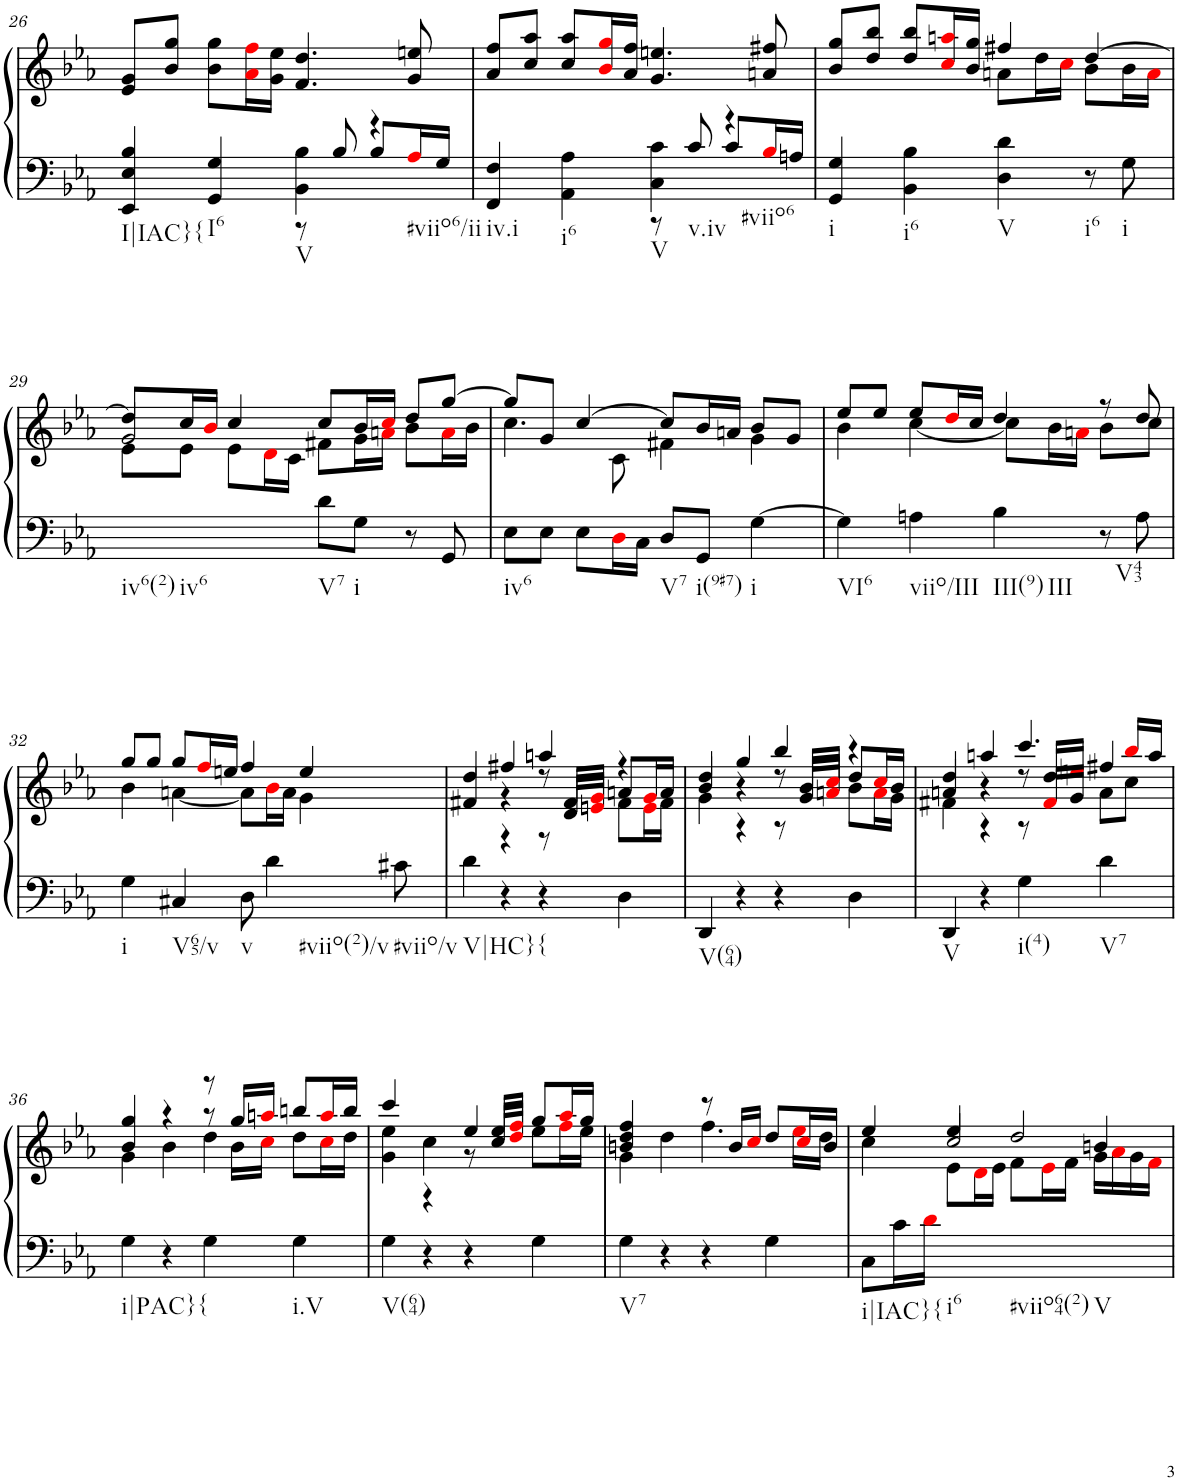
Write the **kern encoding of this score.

**kern	**kern
*part1	*part1
*staff2	*staff1
*I"Piano	*
*I'Pno.	*
!!LO:PB:g=z
*clefF4	*clefG2
*k[b-e-a-]	*k[b-e-a-]
*M4/4	*M4/4
*met(c)	*met(c)
=26	=26
*^	*
!LO:TX:b:t=I|IAC}{	!	!
4EE-/ 4E-/ 4B-/	2ryy	8e-/ 8g/L
.	.	8b-/ 8gg/J
!LO:TX:b:t=I6	!	!
4GG/ 4G/	.	8b-\ 8gg\L
.	.	16a-i\ 16ffi\L
.	.	16g\ 16ee-\JJ
!LO:TX:b:t=V	!	!
4BB-\ 4B-\	8r	4.f/ 4.dd/
.	8B-/	.
!LO:TX:b:t=#viio6/ii	!	!
4r	8B-/L	.
.	16A-i/L	8g/ 8een/
.	16G/JJ	.
=27	=27	=27
!LO:TX:b:t=iv.i	!	!
4FF/ 4F/	2ryy	8a-/ 8ff/L
.	.	8cc/ 8aa-/J
!LO:TX:b:t=i6	!	!
4AA-\ 4A-\	.	8cc/ 8aa-/L
.	.	16b-i/ 16ggi/L
.	.	16a-/ 16ff/JJ
!LO:TX:b:t=V	!	!
!LO:TX:b:t=v.iv	!	!
4C\ 4c\	8r	4.g/ 4.een/
.	8c/	.
!LO:TX:b:t=#viio6	!	!
4r	8c/L	.
.	16B-i/L	8an/ 8ff#X/
.	16An/JJ	.
=28	=28	=28
*	*	*^
!LO:TX:b:t=i	!	!	!
*v	*v	*	*
4GG/ 4G/	8b-/ 8gg/L	2ryy
.	8dd/ 8bb-/J	.
!LO:TX:b:t=i6	!	!
4BB-\ 4B-\	8dd/ 8bb-/L	.
.	16cci/ 16aani/L	.
.	16b-/ 16gg/JJ	.
!LO:TX:b:t=V	!	!
4D\ 4d\	4ff#X/	8an\L
.	.	16dd\L
.	.	16cci\JJ
!LO:TX:b:t=i6	!	!
8r	[4dd/	8b-\L
!LO:TX:b:t=i	!	!
8G\	.	16b-\L
.	.	16ai\JJ
!!LO:LB:g=z
=29	=29	=29
*	*	*^
!LO:TX:b:t=iv6(2)	!	!	!
8ryy	8dd/L]	2g/	8e-\L
!LO:TX:b:t=iv6	!	!	!
4.ryy	16cc/L	.	8e-\J
.	16b-i/JJ	.	.
.	4cc/	.	8e-\L
.	.	.	16di\L
.	.	.	16c\JJ
!LO:TX:b:t=V7	!	!	!
8d\L	8cc/L	8f#X\L	2ryy
!LO:TX:b:t=i	!	!	!
8G\J	16b-/L	16g\L	.
.	16cci/JJ	16ani\JJ	.
8r	8dd/L	8b-\L	.
8GG/	[8gg/J	16ai\L	.
.	.	16b-\JJ	.
*	*	*v	*v
=30	=30	=30
!LO:TX:b:t=iv6	!	!
8E-\L	8gg/L]	4.cc\
8E-\J	8g/J	.
8E-\L	[4cc/	.
16Di\L	.	8c\
16C\JJ	.	.
!LO:TX:b:t=V7	!	!
8D/L	8cc/L]	4f#X\
!LO:TX:b:t=i(9#7)	!	!
8GG/J	16b-/L	.
.	16an/JJ	.
!LO:TX:b:t=i	!	!
[4G\	8b-/L	4g\
.	8g/J	.
=31	=31	=31
!LO:TX:b:t=VI6	!	!
4G\]	8ee-/L	4b-\
.	8ee-/J	.
!LO:TX:b:t=viio/III	!	!
4An\	8ee-/L	[4cc\
.	16ddi/L	.
.	16cc/JJ	.
!LO:TX:b:t=III(9)	!	!
!LO:TX:b:t=III	!	!
4B-\	4dd/	8cc\L]
.	.	16b-\L
.	.	16ani\JJ
8r	8r	8b-\L
!LO:TX:b:t=V43	!	!
8A\	8dd/	8cc\J
!!LO:LB:g=z	!!
=32	=32	=32
!LO:TX:b:t=i	!	!
4G\	8gg/L	4b-\
.	8gg/J	.
!LO:TX:b:t=V65/v	!	!
4C#X/	8gg/L	[4an\
.	16ffi/L	.
.	16een/JJ	.
!LO:TX:b:t=v	!	!
8D\	4ff/	8a\L]
!LO:TX:b:t=#viio(2)/v	!	!
4d\	.	16b-i\L
.	.	16a\JJ
.	4ee/	4g\
!LO:TX:b:t=#viio/v	!	!
8c#X\	.	.
=33	=33	=33
*	*	*^
!LO:TX:b:t=V|HC}{	!	!	!
4d\	4dd/	4f#X/	4ryy
4r	4ff#X/	4r	4r
4r	4aan/	8r	8r
.	.	16f#/LL	16d/LL
.	.	16gi/JJ	16eni/JJ
4D\	4r	8an/L	8f#\L
.	.	16gi/L	16ei\L
.	.	16a/JJ	16f#\JJ
=34	=34	=34	=34
!LO:TX:b:t=V(64)	!	!	!
4DD/	4dd/	4g\	4b-/
4r	4gg/	4r	4r
4r	4bb-/	8r	8r
.	.	16b-/LL	16g/LL
.	.	16cci/JJ	16ani/JJ
4D\	4r	8dd/L	8b-\L
.	.	16cci/L	16ai\L
.	.	16b-/JJ	16g\JJ
=35	=35	=35	=35
!LO:TX:b:t=V	!	!	!
4DD/	4dd/	4f#X\	4an/
4r	4aan/	4r	4r
!LO:TX:b:t=i(4)	!	!	!
4G\	4.ccc/	8r	8r
.	.	16dd/LL	16f#i/LL
.	.	16eeni/JJ	16g/JJ
!LO:TX:b:t=V7	!	!	!
4d\	.	4ff#X/	8a\L
.	16bb-i/LL	.	8cc\J
.	16aa/JJ	.	.
!!LO:LB:g=z	!!	!!
=36	=36	=36	=36
!LO:TX:b:t=i|PAC}{	!	!	!
4G\	4gg/	4g\	4b-/
4r	4r	4b-\	4ryy
4G\	8r	8r	4dd\
.	16gg/LL	16b-\LL	.
.	16aani/JJ	16cci\JJ	.
!LO:TX:b:t=i.V	!	!	!
4G\	8bbn/L	8dd\L	4ryy
.	16aai/L	16cci\L	.
.	16bb/JJ	16dd\JJ	.
=37	=37	=37	=37
!LO:TX:b:t=V(64)	!	!	!
4G\	4ccc/	4g\ 4ee-\	8ryy
*	*	*v	*v
4r	4cc\	4r
4r	4ee-/	8r
*	*	*^
.	.	16ee-/LL	16cc/LL
.	.	16ffi/JJ	16ddi/JJ
4G\	8gg/L	8ee-\L	4ryy
.	16aa-i/L	16ffi\L	.
.	16gg/JJ	16ee-\JJ	.
*	*	*v	*v
=38	=38	=38
!LO:TX:b:t=V7	!	!
4G\	4bn/ 4dd/ 4ff/	4g\
4r	4dd\	4ryy
4r	8r	4.ff\
.	16b/LL	.
.	16cci/JJ	.
4G\	8dd/L	.
.	16cci/L	16ee-i\LL
.	16b/JJ	16dd\JJ
=39	=39	=39
*	*	*^
!LO:TX:b:t=i|IAC}{	!	!	!
8C\L	4ee-/	4cc\	4ryy
16c\L	.	.	.
16di\JJ	.	.	.
!LO:TX:b:t=i6	!	!	!
4ryy	4ee-/	2cc/	8e-\L
.	.	.	16di\L
.	.	.	16e-\JJ
!LO:TX:b:t=#viio64(2)	!	!	!
4ryy	2dd/	.	8f\L
.	.	.	16e-i\L
.	.	.	16f\JJ
!LO:TX:b:t=V	!	!	!
4ryy	.	4bn/	16g\LL
.	.	.	16a-i\
.	.	.	16g\
.	.	.	16fi\JJ
*	*v	*v	*v
=	=
*-	*-
